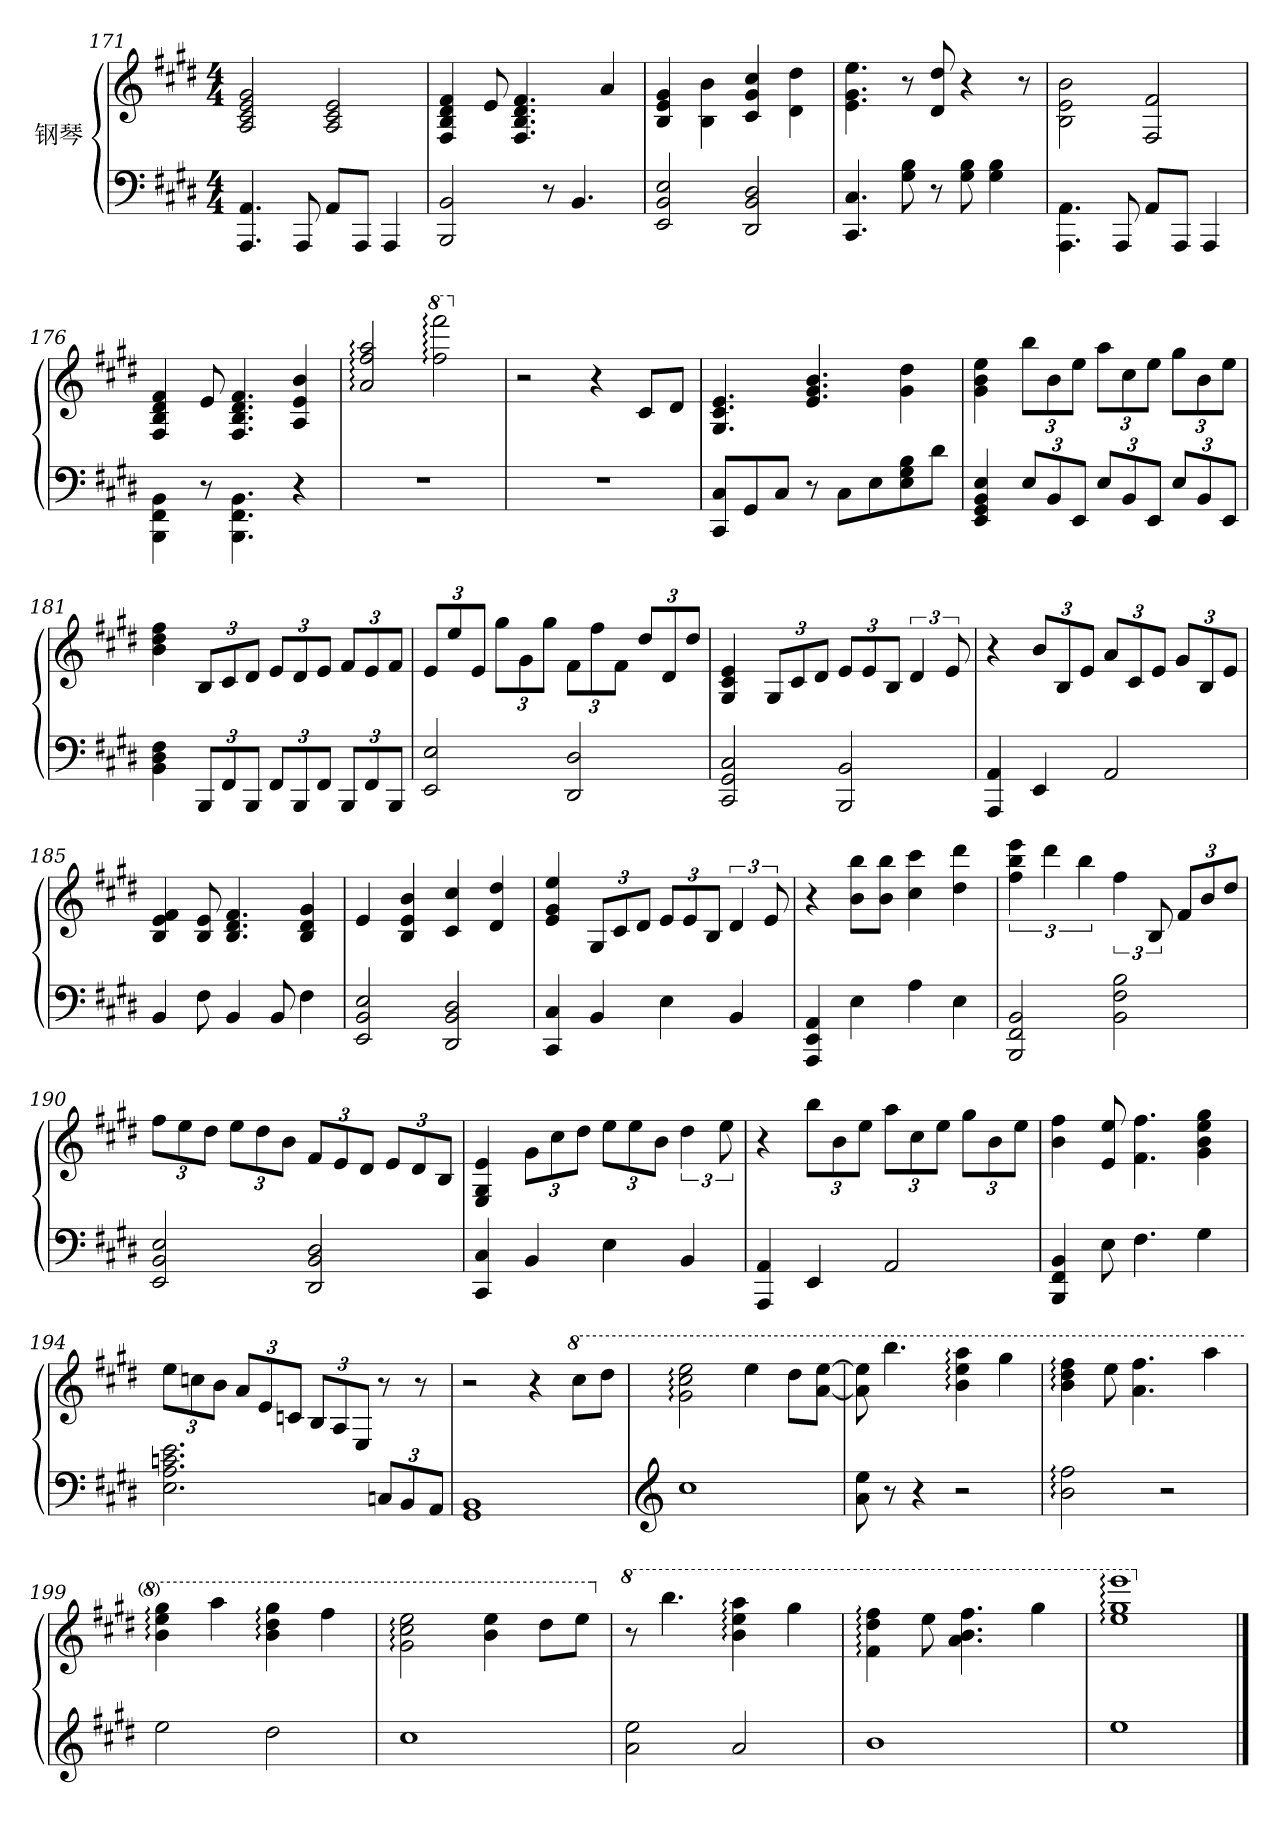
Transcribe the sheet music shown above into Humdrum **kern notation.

**kern	**kern
*part1	*part1
*staff2	*staff1
*I"钢琴	*
*clefF4	*clefG2
*k[f#c#g#d#]	*k[f#c#g#d#]
*M4/4	*M4/4
=171	=171
4.AAA/ 4.AA/	2A/ 2c#/ 2e/ 2g#/
8AAA/	.
8AA/L	2A/ 2c#/ 2e/
8AAA/J	.
4AAA/	.
=172	=172
2BBB/ 2BB/	4F#/ 4B/ 4d#/ 4f#/
.	8e/
.	4.F#/ 4.B/ 4.d#/ 4.f#/
8r	.
4.BB/	.
.	4a/
=173	=173
2EE/ 2BB/ 2E/	4B/ 4e/ 4g#/
.	4B\ 4b\
2DD#/ 2BB/ 2D#/	4c#/ 4g#/ 4cc#/
.	4d#\ 4dd#\
=174	=174
4.CC#/ 4.C#/	4.e\ 4.g#\ 4.ee\
8G#\ 8B\	8r
8r	8d#/ 8dd#/
8G#\ 8B\	4r
4G#\ 4B\	.
.	8r
!!LO:LB:g=z
=175	=175
4.AAA\ 4.AA\	2B\ 2e\ 2b\
8AAA/	.
8AA/L	2F#/ 2f#/
8AAA/J	.
4AAA/	.
=176	=176
4BBB\ 4FF#\ 4BB\	4F#/ 4B/ 4d#/ 4f#/
8r	8e/
4.BBB\ 4.FF#\ 4.BB\	4.F#/ 4.B/ 4.d#/ 4.f#/
4r	4A/ 4e/ 4b/
=177	=177
1r	2a/: 2ff#/: 2aa/:
*	*8va
.	2fff#\: 2ffff#\:
=178	=178
*	*X8va
1r	2r
.	4r
.	8c#/L
.	8d#/J
=179	=179
8CC#/ 8C#/L	4.G#/ 4.c#/ 4.e/
8GG#/	.
8C#/J	.
8r	4.e/ 4.g#/ 4.b/
8C#\L	.
8E\	.
8E\ 8G#\ 8B\	4g#\ 4dd#\
8d#\J	.
!!LO:LB:g=z
=180	=180
4EE/ 4GG#/ 4BB/ 4E/	4g#\ 4b\ 4ee\
*Xbrackettup	*Xbrackettup
12E/L	12bb\L
12BB/	12b\
12EE/J	12ee\J
12E/L	12aa\L
12BB/	12cc#\
12EE/J	12ee\J
12E/L	12gg#\L
12BB/	12b\
12EE/J	12ee\J
=181	=181
4BB\ 4D#\ 4F#\	4b\ 4dd#\ 4ff#\
12BBB/L	12B/L
12FF#/	12c#/
12BBB/J	12d#/J
12FF#/L	12e/L
12BBB/	12d#/
12FF#/J	12e/J
12BBB/L	12f#/L
12FF#/	12e/
12BBB/J	12f#/J
=182	=182
2EE/ 2E/	12e/L
.	12ee/
.	12e/J
.	12gg#\L
.	12g#\
.	12gg#\J
2DD#/ 2D#/	12f#\L
.	12ff#\
.	12f#\J
.	12dd#/L
.	12d#/
.	12dd#/J
!!LO:PB:g=z
=183	=183
2CC#/ 2GG#/ 2C#/	4G#/ 4c#/ 4e/
.	12G#/L
.	12c#/
.	12d#/J
2BBB/ 2BB/	12e/L
.	12e/
.	12B/J
*	*brackettup
.	6d#/
.	12e/
=184	=184
4AAA/ 4AA/	4r
*	*Xbrackettup
4EE/	12b/L
.	12B/
.	12e/J
2AA/	12a/L
.	12c#/
.	12e/J
.	12g#/L
.	12B/
.	12e/J
=185	=185
4BB/	4B/ 4e/ 4f#/
8F#\	8B/ 8e/
4BB/	4.B/ 4.d#/ 4.f#/
8BB/	.
4F#\	4B/ 4d#/ 4g#/
=186	=186
2EE/ 2BB/ 2E/	4e/
.	4B/ 4e/ 4b/
2DD#/ 2BB/ 2D#/	4c#/ 4cc#/
.	4d#/ 4dd#/
!!LO:LB:g=z
=187	=187
4CC#/ 4C#/	4e/ 4g#/ 4ee/
4BB/	12G#/L
.	12c#/
.	12d#/J
4E\	12e/L
.	12e/
.	12B/J
*	*brackettup
4BB/	6d#/
.	12e/
=188	=188
4AAA/ 4EE/ 4AA/	4r
4E\	8b\ 8bb\L
.	8b\ 8bb\J
4A\	4cc#\ 4ccc#\
4E\	4dd#\ 4ddd#\
=189	=189
2BBB/ 2FF#/ 2BB/	6ff#\ 6bb\ 6eee\
.	6ddd#\
.	6bb\
2BB\ 2F#\ 2B\	6ff#\
.	12B/
*	*Xbrackettup
.	12f#/L
.	12b/
.	12dd#/J
=190	=190
2EE/ 2BB/ 2E/	12ff#\L
.	12ee\
.	12dd#\J
.	12ee\L
.	12dd#\
.	12b\J
2DD#/ 2BB/ 2D#/	12f#/L
.	12e/
.	12d#/J
.	12e/L
.	12d#/
.	12B/J
!!LO:LB:g=z
=191	=191
4CC#/ 4C#/	4E/ 4G#/ 4e/
4BB/	12g#\L
.	12cc#\
.	12dd#\J
4E\	12ee\L
.	12ee\
.	12b\J
*	*brackettup
4BB/	6dd#\
.	12ee\
=192	=192
4AAA/ 4AA/	4r
*	*Xbrackettup
4EE/	12bb\L
.	12b\
.	12ee\J
2AA/	12aa\L
.	12cc#\
.	12ee\J
.	12gg#\L
.	12b\
.	12ee\J
=193	=193
4BBB/ 4FF#/ 4BB/	4b\ 4ff#\
8E\	8e/ 8ee/
4.F#\	4.f#\ 4.ff#\
4G#\	4g#\ 4b\ 4ee\ 4gg#\
=194	=194
2.E\ 2.A\ 2.cn\ 2.e\	12ee\L
.	12ccn\
.	12b\J
.	12a/L
.	12e/
.	12cn/J
.	12B/L
.	12A/
.	12E/J
12Cn/L	8r
12BB/	.
.	8r
12AA/J	.
!!LO:LB:g=z
=195	=195
1GG# 1BB	2r
.	4r
*	*8va
.	8ccc#\L
.	8ddd#\J
=196	=196
*clefG2	*
1cc#:	2gg#\: 2ccc#\: 2eee\:
.	4eee\
.	8ddd#\L
.	[8aa\ [8eee\J
=197	=197
8a\ 8ee\	8aa\] 8eee\]
8r	4.bbb\
4r	.
2r	4bb\: 4eee\: 4aaa\:
.	4ggg#\
=198	=198
2b\: 2ff#\:	4bb\: 4ddd#\: 4fff#\:
.	8eee\
.	4.aa\ 4.fff#\
2r	.
.	4aaa\
=199	=199
2ee\	4bb\: 4eee\: 4ggg#\:
.	4aaa\
2dd#\	4bb\: 4ddd#\: 4ggg#\:
.	4fff#\
=200	=200
1cc#	2gg#\: 2ccc#\: 2eee\:
.	4bb\ 4eee\
.	8ddd#\L
.	8eee\J
!!LO:LB:g=z
=201	=201
*	*X8va
*	*8va
2a\ 2ee\	8r
.	4.bbb\
2a/	4bb\: 4eee\: 4aaa\:
.	4ggg#\
=202	=202
1b	4ff#\: 4ddd#\: 4fff#\:
.	8eee\
.	4.aa\ 4.bb\ 4.fff#\
.	4ggg#\
=203	=203
1ee	1eee: 1ggg#: 1eeee:
*	*X8va
==	==
*-	*-
